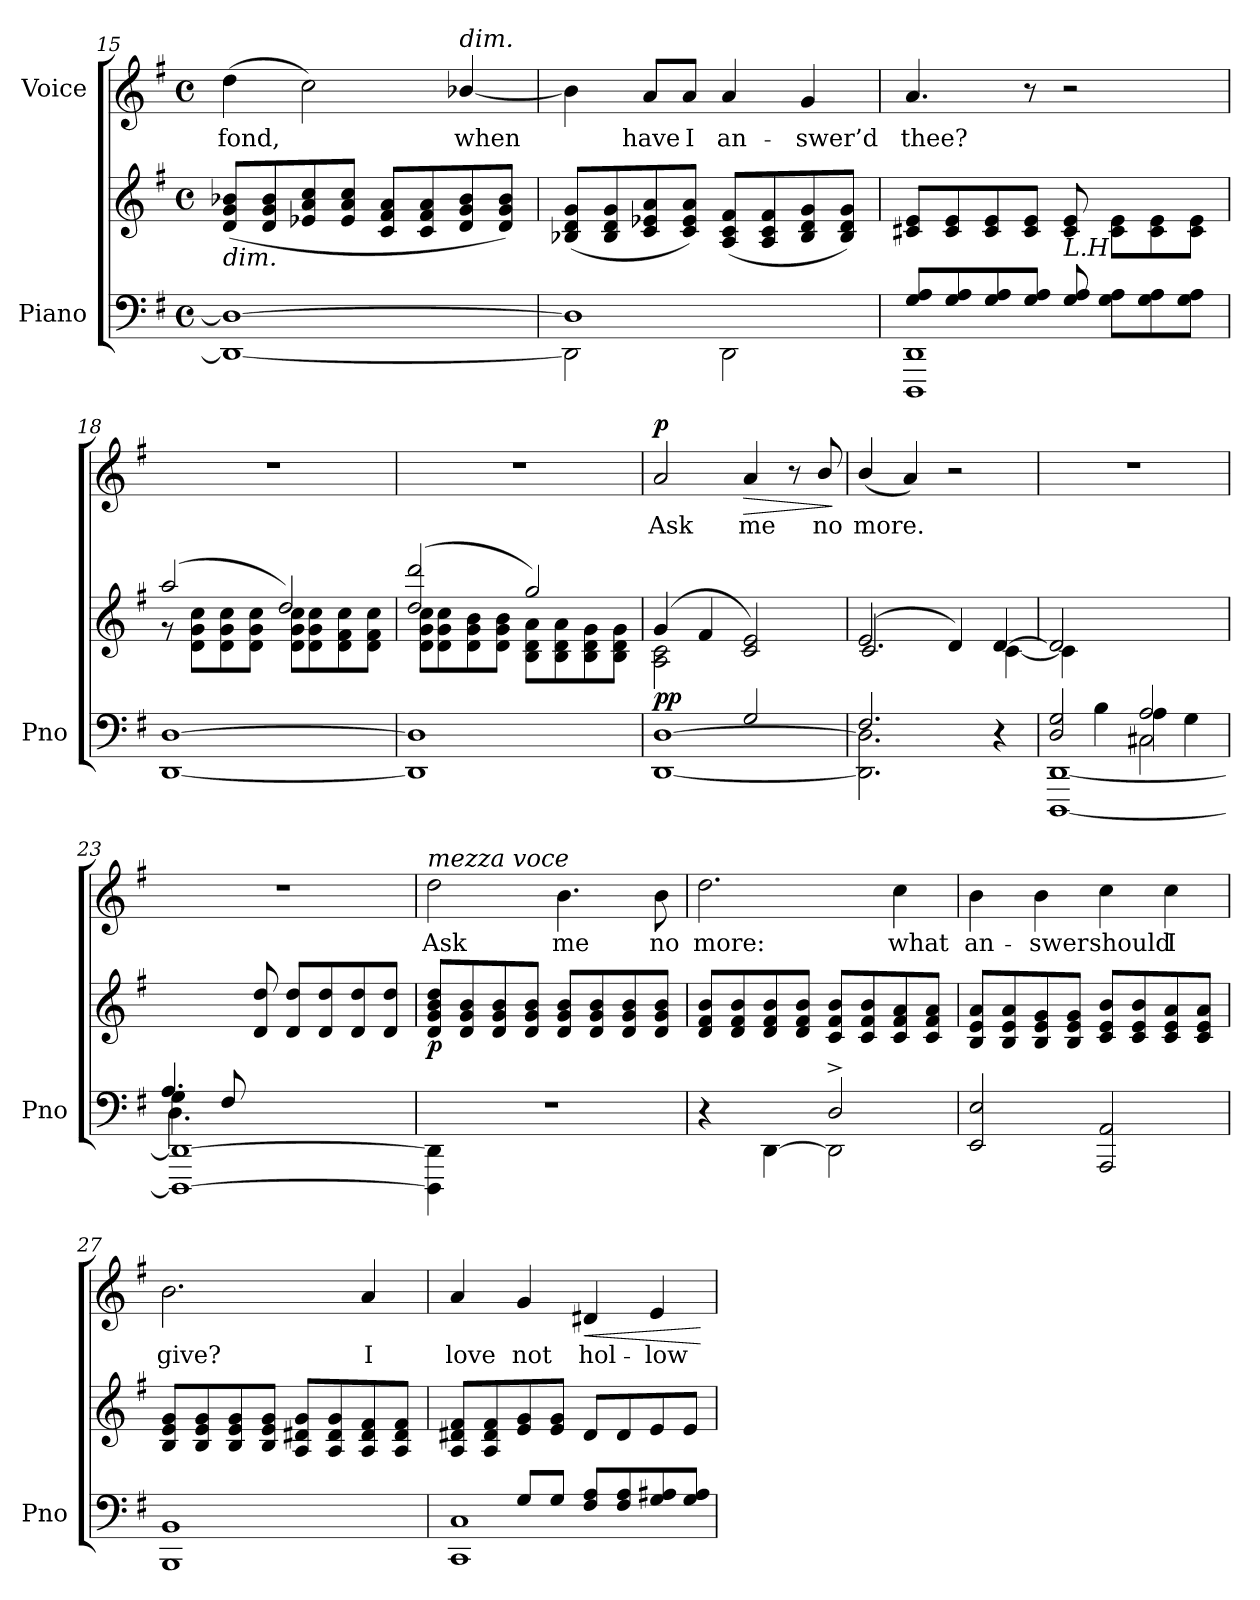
**kern	**kern	**dynam	**kern	**text	**dynam
*part2	*part2	*part2	*part1	*part1	*part1
*staff3	*staff2	*staff2/3	*staff1	*staff1	*staff1
*I"Piano	*	*	*I"Voice	*	*
*I'Pno	*	*	*	*	*
*clefF4	*clefG2	*	*clefG2	*	*
*k[f#]	*k[f#]	*	*k[f#]	*	*
*M4/4	*M4/4	*	*M4/4	*	*
*met(c)	*met(c)	*	*met(c)	*	*
=15	=15	=15	=15	=15	=15
!	!LO:TX:b:i:t=dim.	!	!	!	!
1DD_ 1D_	(8d/ 8g/ 8b-X/L	.	(4dd\	fond,	.
.	8d/ 8g/ 8b-/	.	.	.	.
.	8e-X/ 8a/ 8cc/	.	2cc\)	.	.
.	8e-/ 8a/ 8cc/J	.	.	.	.
.	8c/ 8f#/ 8a/L	.	.	.	.
.	8c/ 8f#/ 8a/	.	.	.	.
!	!	!	!LO:TX:a:i:t=dim.	!	!
.	8d/ 8g/ 8b-/	.	[<4b-X/	when	.
.	8d/ 8g/ 8b-/J)	.	.	.	.
=16	=16	=16	=16	=16	=16
*^	*	*	*	*	*
1D]	2DD\]	(8B-X/ 8d/ 8g/L	.	4b-\]	.	.
.	.	8B-/ 8d/ 8g/	.	.	.	.
.	.	8c/ 8e-X/ 8a/	.	8a/L	have	.
.	.	8c/ 8e-/ 8a/J)	.	8a/J	I	.
.	2DD\	(8A/ 8c/ 8f#/L	.	4a/	an-	.
.	.	8A/ 8c/ 8f#/	.	.	.	.
.	.	8B-/ 8d/ 8g/	.	4g/	-swer’d	.
.	.	8B-/ 8d/ 8g/J)	.	.	.	.
=17	=17	=17	=17	=17	=17	=17
!	!	!	!LO:DY:b	!	!	!
!	!	!	!LO:DY:n=1:b	!	!	!
8G/ 8A/L	1DDD 1DD	8c#X/ 8e/L	other-dynamics p	4.a/	thee?	.
8G/ 8A/	.	8c#/ 8e/	.	.	.	.
8G/ 8A/	.	8c#/ 8e/	.	.	.	.
8G/ 8A/J	.	8c#/ 8e/J	.	8r	.	.
!LO:TX:i:t=L.H.	!	!	!	!	!	!
8G/ 8A/	.	8c#/ 8e/	.	2r	.	.
8G\ 8A\L	.	8c#\ 8e\L	.	.	.	.
8G\ 8A\	.	8c#\ 8e\	.	.	.	.
8G\ 8A\J	.	8c#\ 8e\J	.	.	.	.
*v	*v	*	*	*	*	*
=18	=18	=18	=18	=18	=18
*	*^	*	*	*	*
!	!	!	!LO:DY:a	!	!	!
!	!	!	!LO:DY:n=1:a	!	!	!
[1DD [1D	(2aa/	8r	p other-dynamics	1r	.	.
.	.	8d\ 8g\ 8cc\L	.	.	.	.
.	.	8d\ 8g\ 8cc\	.	.	.	.
.	.	8d\ 8g\ 8cc\J	.	.	.	.
.	2dd/)	8d\ 8g\ 8cc\L	.	.	.	.
.	.	8d\ 8g\ 8cc\	.	.	.	.
.	.	8d\ 8f#\ 8cc\	.	.	.	.
.	.	8d\ 8f#\ 8cc\J	.	.	.	.
=19	=19	=19	=19	=19	=19	=19
1DD] 1D]	(2dd/ 2ddd/	8d\ 8g\ 8cc\L	.	1r	.	.
.	.	8d\ 8g\ 8cc\	.	.	.	.
.	.	8d\ 8g\ 8b\	.	.	.	.
.	.	8d\ 8g\ 8b\J	.	.	.	.
.	2gg/)	8B\ 8d\ 8a\L	.	.	.	.
.	.	8B\ 8d\ 8a\	.	.	.	.
.	.	8B\ 8d\ 8g\	.	.	.	.
.	.	8B\ 8d\ 8g\J	.	.	.	.
=20	=20	=20	=20	=20	=20	=20
*^	*	*^	*	*	*	*
!	!	!	!	!	!LO:DY:b	!	!	!LO:DY:a
2ryy	[<1DD [<1D	(4g/	2A\ 2c\	2ryy	pp	2a/	Ask	p
.	.	4f#/	.	.	.	.	.	.
!	!	!	!	!	!	!	!	!LO:HP:b
2G/	.	2c/ 2e/)	2ryy	2ryy	.	4a/	me	>
.	.	.	.	.	.	8r	.	.
.	.	.	.	.	.	8b/	no	.
*v	*v	*	*	*	*	*	*	*
*	*v	*v	*v	*	*	*	*
.	.	.	.	.	]
=21	=21	=21	=21	=21	=21
*^	*^	*	*	*	*
2.F#/	2.DD\] 2.D\]	(2e/	2.c/	.	(<4b/	more.	.
.	.	.	.	.	4a/)	.	.
.	.	4d/)	.	.	2r	.	.
4r	4ryy	[4d/	[4c\	.	.	.	.
=22	=22	=22	=22	=22	=22	=22	=22
*^	*^	*	*	*	*	*	*
2ryy	4ryy	2D/ 2G/	[1DDD [1DD	2d/]	(4c\]	.	1r	.	.
.	4B\	.	.	.	2ryy	.	.	.	.
2A/	4A\	2C#X\	.	2ryy	.	.	.	.	.
.	4G\)	.	.	.	4ryy	.	.	.	.
*	*	*	*	*v	*v	*	*	*	*
=23	=23	=23	=23	=23	=23	=23	=23	=23
4G\	4.A/	1DDD_ 1DD_	4.D\	4.ryy	.	1r	.	.
8F#/	.	.	.	.	.	.	.	.
2ryy	8ryy	.	8ryy	8d/ 8dd/	.	.	.	.
.	2ryy	.	2ryy	8d/ 8dd/L	.	.	.	.
.	.	.	.	8d/ 8dd/	.	.	.	.
.	.	.	.	8d/ 8dd/	.	.	.	.
8ryy	.	.	.	8d/ 8dd/J	.	.	.	.
*	*v	*v	*v	*	*	*	*	*
=24	=24	=24	=24	=24	=24	=24
!	!	!	!	!LO:TX:i:t=mezza voce	!	!
!	!	!	!LO:DY:b	!	!	!
1r	4DDD\] 4DD\]	8d/ 8g/ 8b/ 8dd/L	p	2dd\	Ask	.
.	.	8d/ 8g/ 8b/	.	.	.	.
.	2.ryy	8d/ 8g/ 8b/	.	.	.	.
.	.	8d/ 8g/ 8b/J	.	.	.	.
.	.	8d/ 8g/ 8b/L	.	4.b\	me	.
.	.	8d/ 8g/ 8b/	.	.	.	.
.	.	8d/ 8g/ 8b/	.	.	.	.
.	.	8d/ 8g/ 8b/J	.	8b\	no	.
=25	=25	=25	=25	=25	=25	=25
2ryy	4r	8d/ 8f#/ 8b/L	.	2.dd\	more:	.
.	.	8d/ 8f#/ 8b/	.	.	.	.
.	[4DD\	8d/ 8f#/ 8b/	.	.	.	.
.	.	8d/ 8f#/ 8b/J	.	.	.	.
2D^/	2DD\]	8c/ 8f#/ 8b/L	.	.	.	.
.	.	8c/ 8f#/ 8b/	.	.	.	.
.	.	8c/ 8f#/ 8a/	.	4cc\	what	.
.	.	8c/ 8f#/ 8a/J	.	.	.	.
*v	*v	*	*	*	*	*
=26	=26	=26	=26	=26	=26
2EE/ 2E/	8B/ 8e/ 8a/L	.	4b\	an-	.
.	8B/ 8e/ 8a/	.	.	.	.
.	8B/ 8e/ 8g/	.	4b\	-swer	.
.	8B/ 8e/ 8g/J	.	.	.	.
2AAA/ 2AA/	8c/ 8e/ 8b/L	.	4cc\	should	.
.	8c/ 8e/ 8b/	.	.	.	.
.	8c/ 8e/ 8a/	.	4cc\	I	.
.	8c/ 8e/ 8a/J	.	.	.	.
=27	=27	=27	=27	=27	=27
1BBB 1BB	8B/ 8e/ 8g/L	.	2.b\	give?	.
.	8B/ 8e/ 8g/	.	.	.	.
.	8B/ 8e/ 8g/	.	.	.	.
.	8B/ 8e/ 8g/J	.	.	.	.
.	8A/ 8d#X/ 8g/L	.	.	.	.
.	8A/ 8d#/ 8g/	.	.	.	.
.	8A/ 8d#/ 8f#/	.	4a/	I	.
.	8A/ 8d#/ 8f#/J	.	.	.	.
=28	=28	=28	=28	=28	=28
*^	*^	*	*	*	*
4ryy	1CC 1C	8A/ 8d#X/ 8f#/L	4ryy	.	4a/	love	.
.	.	8A/ 8d#/ 8f#/	.	.	.	.	.
8G/L	.	8e/ 8g/	2.ryy	.	4g/	not	.
8G/J	.	8e/ 8g/J	.	.	.	.	.
!	!	!	!	!	!	!	!LO:HP:b
8F#/ 8A/L	.	8d#/L	.	.	4d#X/	hol-	<
8F#/ 8A/	.	8d#/	.	.	.	.	.
8G/ 8A#X/	.	8e/	.	.	4e/	-low	.
8G/ 8A#/J	.	8e/J	.	.	.	.	.
*v	*v	*	*	*	*	*	*
*	*v	*v	*	*	*	*
.	.	.	.	.	[
=	=	=	=	=	=
*-	*-	*-	*-	*-	*-
